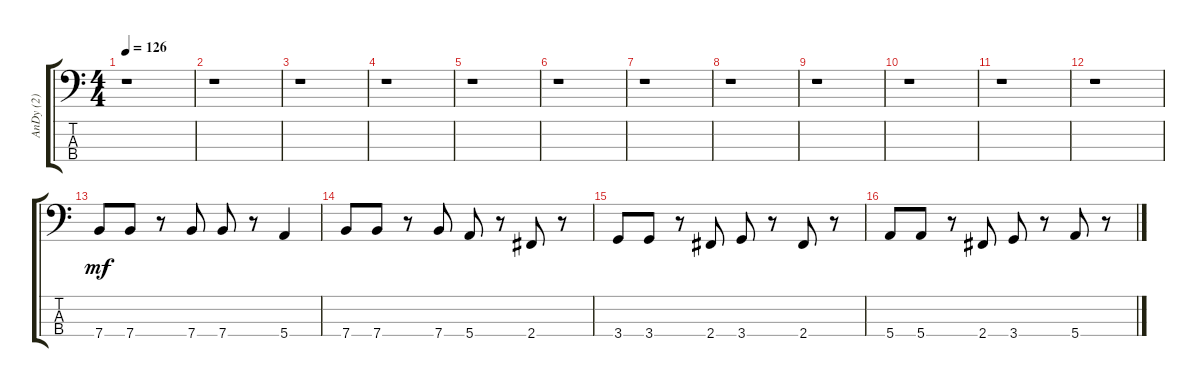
\track ("AnDy (2)" "AnDy (2)") {instrument electricbassfinger}
\staff {score tabs}
\tuning (G2 D2 A1 E1) {hide}
\ts (4 4)
\tempo 126
\clef f4
\ks c
r.1{dy mf} |
r.1 |
r.1 |
r.1 |
r.1 |
r.1 |
r.1 |
r.1 |
r.1 |
r.1 |
r.1 |
r.1 |
7.4.8 7.4.8 r.8 7.4.8 7.4.8 r.8 5.4.4 |
7.4.8 7.4.8 r.8 7.4.8 5.4.8 r.8 2.4.8 r.8 |
3.4.8 3.4.8 r.8 2.4.8 3.4.8 r.8 2.4.8 r.8 |
5.4.8 5.4.8 r.8 2.4.8 3.4.8 r.8 5.4.8 r.8
